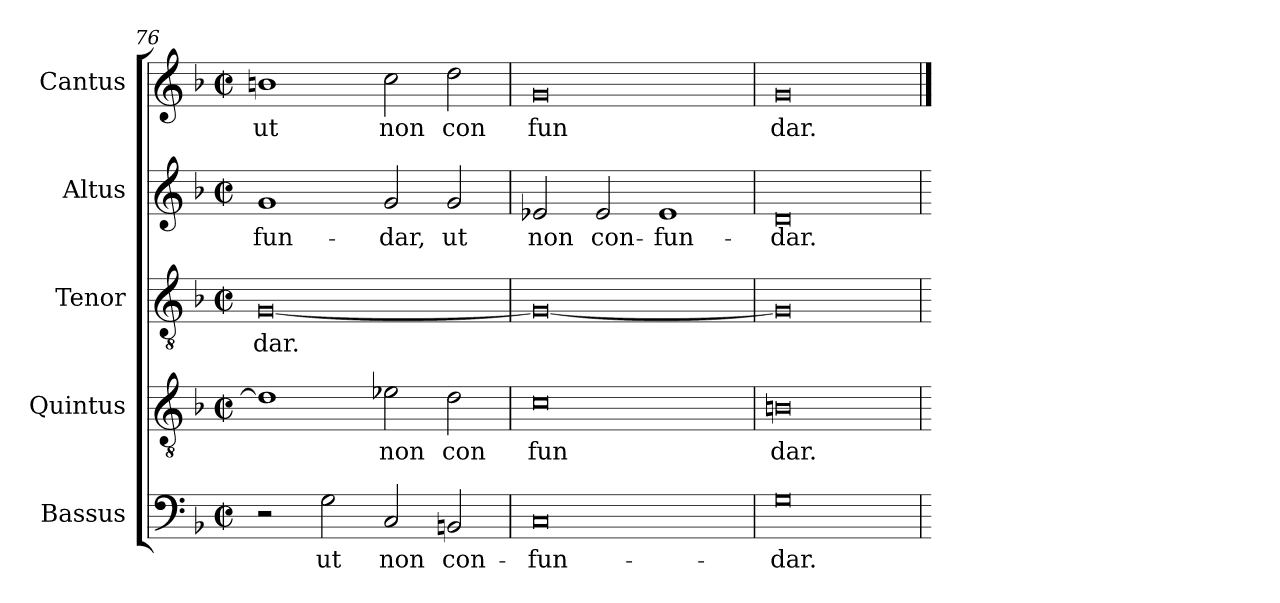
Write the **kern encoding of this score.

**kern	**text	**kern	**text	**kern	**text	**kern	**text	**kern	**text
*part5	*part5	*part4	*part4	*part3	*part3	*part2	*part2	*part1	*part1
*staff5	*staff5	*staff4	*staff4	*staff3	*staff3	*staff2	*staff2	*staff1	*staff1
*I"Bassus	*	*I"Quintus	*	*I"Tenor	*	*I"Altus	*	*I"Cantus	*
*clefF4	*	*clefGv2	*	*clefGv2	*	*clefG2	*	*clefG2	*
*k[b-]	*	*k[b-]	*	*k[b-]	*	*k[b-]	*	*k[b-]	*
*F:	*	*F:	*	*F:	*	*F:	*	*F:	*
*M2/2	*	*M2/2	*	*M2/2	*	*M2/2	*	*M2/2	*
*met(c|)	*	*met(c|)	*	*met(c|)	*	*met(c|)	*	*met(c|)	*
=76	=76	=76	=76	=76	=76	=76	=76	=76	=76
!	!	!	!	!	!LO:LY:b	!	!LO:LY:b:cj	!	!LO:LY:b:cj
2r	.	1d]	.	[<0G	-dar.	1g	-fun-	1bn	ut
!	!LO:LY:b:cj	!	!	!	!	!	!	!	!
2G\	ut	.	.	.	.	.	.	.	.
!	!LO:LY:b:cj	!	!LO:LY:b:cj	!	!	!	!LO:LY:b:cj	!	!LO:LY:b:cj
2C/	non	2e-X\	non	.	.	2g/	-dar,	2cc\	non
!	!LO:LY:b:cj	!	!LO:LY:b:cj	!	!	!	!LO:LY:b:cj	!	!LO:LY:b:cj
2BBn/	con-	2d\	con	.	.	2g/	ut	2dd\	con
=77	=77	=77	=77	=77	=77	=77	=77	=77	=77
!	!LO:LY:b:cj	!	!LO:LY:b:cj	!	!	!	!LO:LY:b:cj	!	!LO:LY:b:cj
0C	-fun-	0c	fun	0G_<	.	2e-X/	non	0g	fun
!	!	!	!	!	!	!	!LO:LY:b:cj	!	!
.	.	.	.	.	.	2e-/	con-	.	.
!	!	!	!	!	!	!	!LO:LY:b:cj	!	!
.	.	.	.	.	.	1e-	-fun-	.	.
=78	=78	=78	=78	=78	=78	=78	=78	=78	=78
!	!LO:LY:b:cj	!	!LO:LY:b:cj	!	!	!	!LO:LY:b:cj	!	!LO:LY:b:cj
0G	-dar.	0Bn	dar.	0G]	.	0d	-dar.	0g	dar.
=	==	=	==	=	==	=	==	==	==
*-	*-	*-	*-	*-	*-	*-	*-	*-	*-
